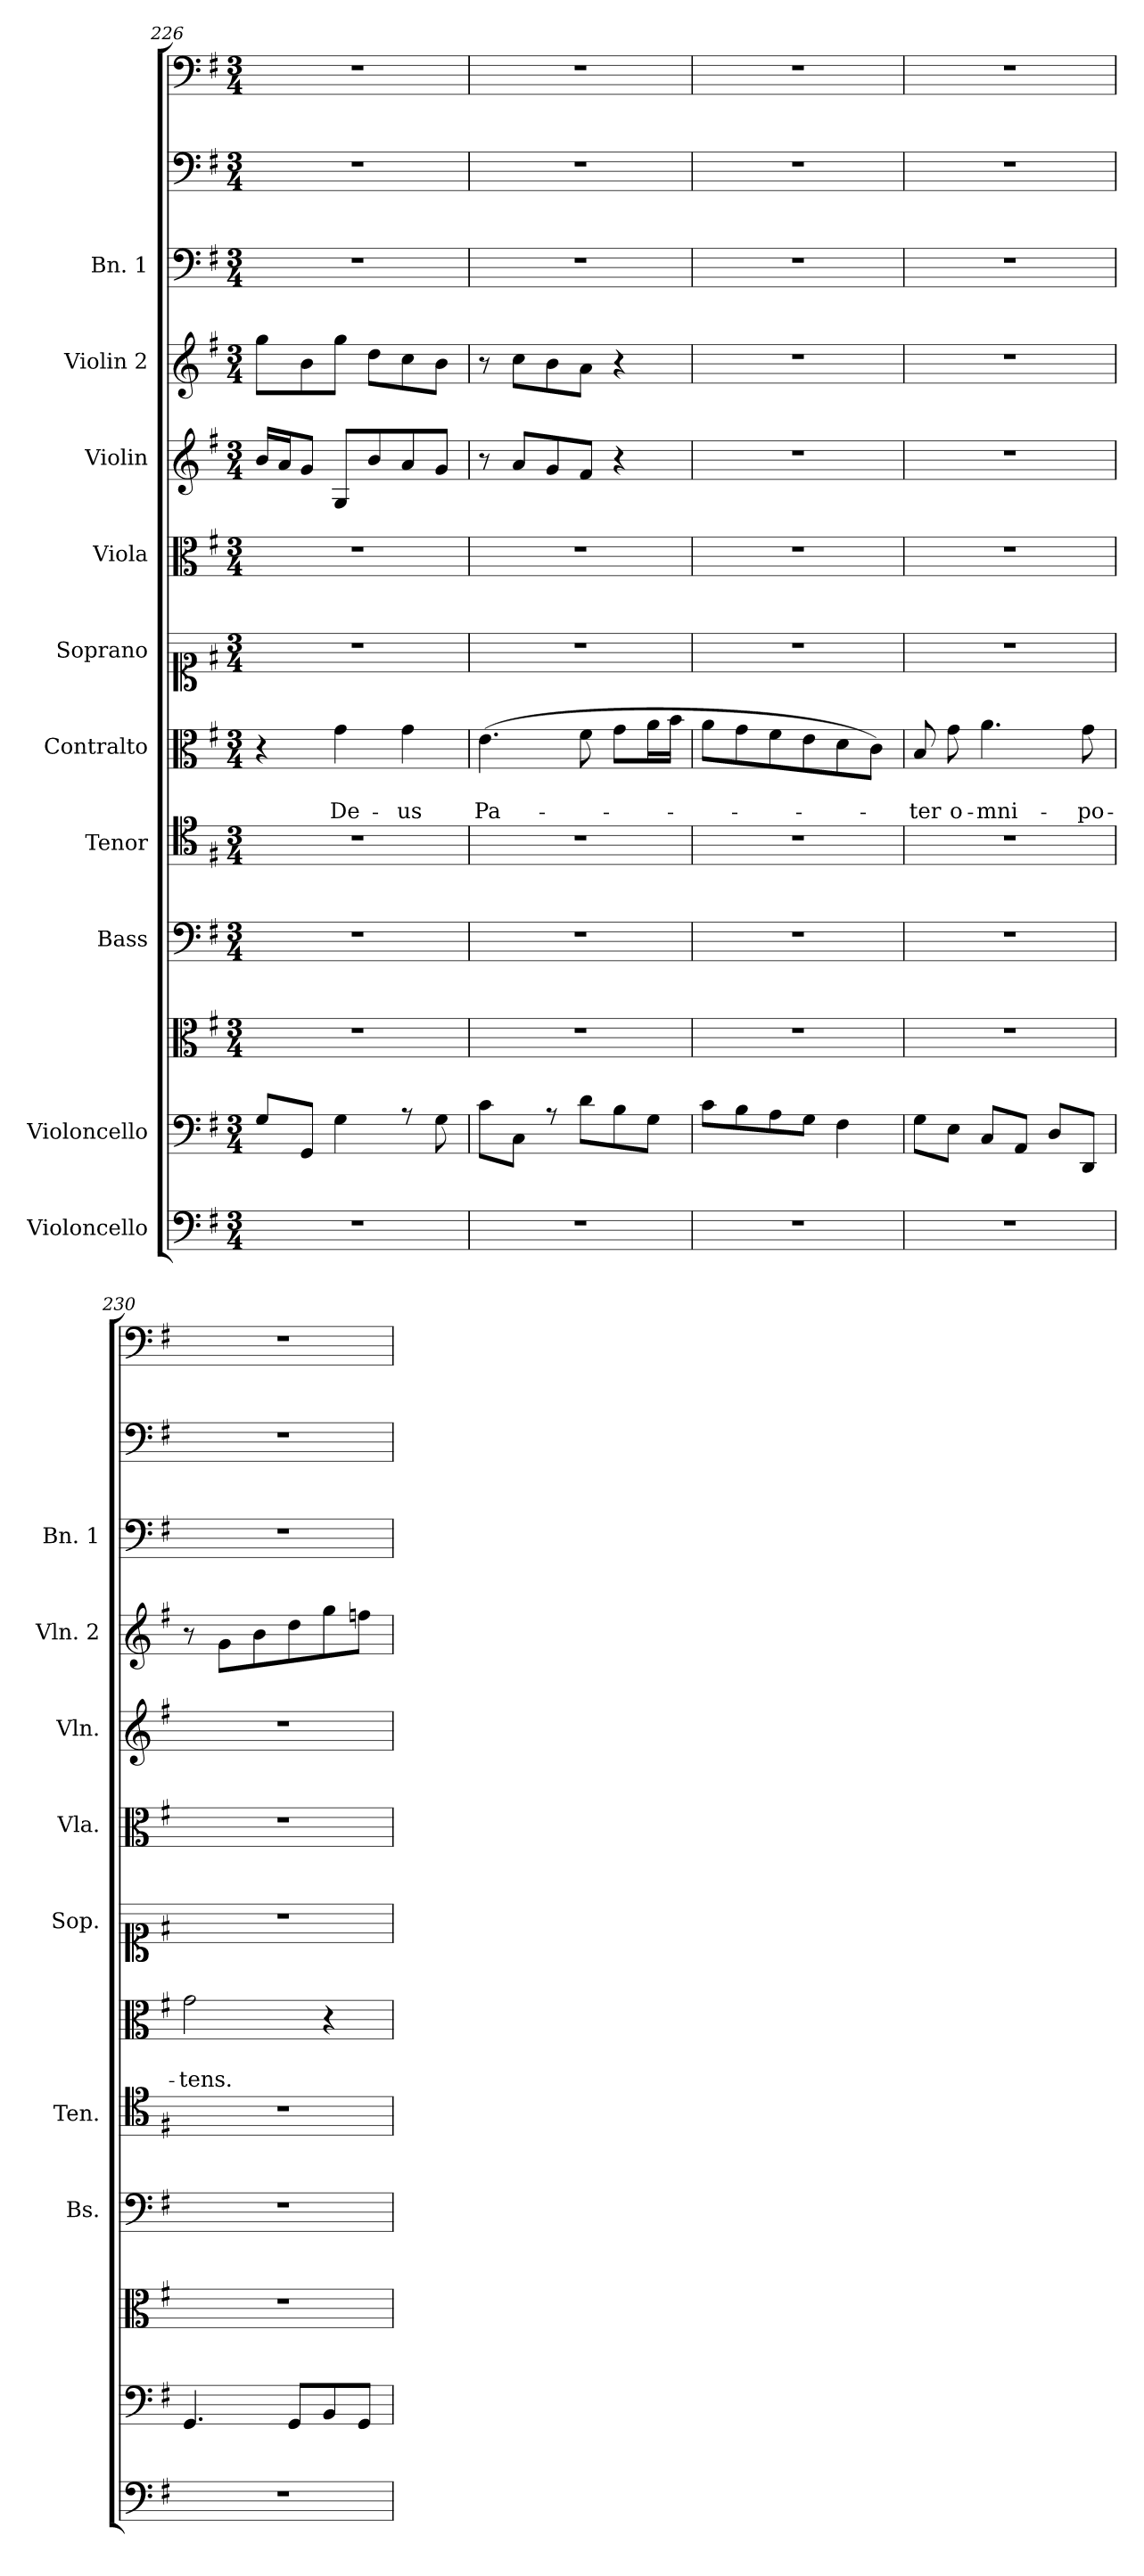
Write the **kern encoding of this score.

**kern	**kern	**kern	**kern	**kern	**kern	**text	**text	**kern	**kern	**kern	**kern	**kern	**kern	**kern
*part13	*part12	*part11	*part10	*part9	*part8	*part8	*part8	*part7	*part6	*part5	*part4	*part3	*part2	*part1
*staff13	*staff12	*staff11	*staff10	*staff9	*staff8	*staff8	*staff8	*staff7	*staff6	*staff5	*staff4	*staff3	*staff2	*staff1
*I"Violoncello	*I"Violoncello	*	*I"Bass	*I"Tenor	*I"Contralto	*	*	*I"Soprano	*I"Viola	*I"Violin	*I"Violin 2	*I"Bn. 1	*	*
*	*	*	*I'Bs.	*I'Ten.	*	*	*	*I'Sop.	*I'Vla.	*I'Vln.	*I'Vln. 2	*I'Bn. 1	*	*
*clefF4	*clefF4	*clefC3	*clefF4	*clefC4	*clefC3	*	*	*clefC1	*clefC3	*clefG2	*clefG2	*clefF4	*clefF4	*clefF4
*	*	*	*	*ITrd7c12	*	*	*	*	*	*	*	*	*	*
*k[f#]	*k[f#]	*k[f#]	*k[f#]	*k[f#]	*k[f#]	*	*	*k[f#]	*k[f#]	*k[f#]	*k[f#]	*k[f#]	*k[f#]	*k[f#]
*G:	*G:	*G:	*G:	*G:	*G:	*	*	*G:	*G:	*G:	*G:	*G:	*G:	*G:
*M3/4	*M3/4	*M3/4	*M3/4	*M3/4	*M3/4	*	*	*M3/4	*M3/4	*M3/4	*M3/4	*M3/4	*M3/4	*M3/4
=226	=226	=226	=226	=226	=226	=226	=226	=226	=226	=226	=226	=226	=226	=226
*	*^	*	*	*	*	*	*	*	*	*	*	*	*	*
!	!	!	!	!LO:N:vis=1	!LO:N:vis=1	!	!	!	!	!LO:N:vis=1	!	!	!LO:N:vis=1	!	!
2.r	8G/L	2.ryy	2.r	2.r	2.r	4r	.	.	2.r	2.r	16b/LL	8gg\L	2.r	2.r	2.r
.	.	.	.	.	.	.	.	.	.	.	16a/J	.	.	.	.
.	8GG/J	.	.	.	.	.	.	.	.	.	8g/J	8b\	.	.	.
!	!	!	!	!	!	!	!	!LO:LY:b	!	!	!	!	!	!	!
.	4G\	.	.	.	.	4g\	.	De-	.	.	8G/L	8gg\J	.	.	.
.	.	.	.	.	.	.	.	.	.	.	8b/	8dd\L	.	.	.
!	!	!	!	!	!	!	!	!LO:LY:b	!	!	!	!	!	!	!
.	8r	.	.	.	.	4g\	.	-us	.	.	8a/	8cc\	.	.	.
.	8G\	.	.	.	.	.	.	.	.	.	8g/J	8b\J	.	.	.
=227	=227	=227	=227	=227	=227	=227	=227	=227	=227	=227	=227	=227	=227	=227	=227
!	!	!	!	!LO:N:vis=1	!LO:N:vis=1	!	!	!LO:LY:b	!	!LO:N:vis=1	!	!	!LO:N:vis=1	!	!
2.r	8c\L	2.ryy	2.r	2.r	2.r	(>4.e\	.	Pa-	2.r	2.r	8r	8r	2.r	2.r	2.r
.	8C\J	.	.	.	.	.	.	.	.	.	8a/L	8cc\L	.	.	.
.	8r	.	.	.	.	.	.	.	.	.	8g/	8b\	.	.	.
.	8d\L	.	.	.	.	8f#\	.	.	.	.	8f#/J	8a\J	.	.	.
.	8B\	.	.	.	.	8g\L	.	.	.	.	4r	4r	.	.	.
.	8G\J	.	.	.	.	16a\L	.	.	.	.	.	.	.	.	.
.	.	.	.	.	.	16b\JJ	.	.	.	.	.	.	.	.	.
=228	=228	=228	=228	=228	=228	=228	=228	=228	=228	=228	=228	=228	=228	=228	=228
!	!	!	!	!LO:N:vis=1	!LO:N:vis=1	!	!	!	!	!LO:N:vis=1	!LO:N:vis=1	!LO:N:vis=1	!LO:N:vis=1	!	!
2.r	8c\L	2.ryy	2.r	2.r	2.r	8a\L	.	.	2.r	2.r	2.r	2.r	2.r	2.r	2.r
.	8B\	.	.	.	.	8g\	.	.	.	.	.	.	.	.	.
.	8A\	.	.	.	.	8f#\	.	.	.	.	.	.	.	.	.
.	8G\J	.	.	.	.	8e\	.	.	.	.	.	.	.	.	.
.	4F#\	.	.	.	.	8d\	.	.	.	.	.	.	.	.	.
.	.	.	.	.	.	8c\J)	.	.	.	.	.	.	.	.	.
=229	=229	=229	=229	=229	=229	=229	=229	=229	=229	=229	=229	=229	=229	=229	=229
!	!	!	!	!LO:N:vis=1	!LO:N:vis=1	!	!	!LO:LY:b	!	!LO:N:vis=1	!LO:N:vis=1	!LO:N:vis=1	!LO:N:vis=1	!	!
2.r	8G\L	2.ryy	2.r	2.r	2.r	8B/	.	-ter	2.r	2.r	2.r	2.r	2.r	2.r	2.r
!	!	!	!	!	!	!	!	!LO:LY:b	!	!	!	!	!	!	!
.	8E\J	.	.	.	.	8g\	.	o-	.	.	.	.	.	.	.
!	!	!	!	!	!	!	!	!LO:LY:b	!	!	!	!	!	!	!
.	8C/L	.	.	.	.	4.a\	.	-mni-	.	.	.	.	.	.	.
.	8AA/J	.	.	.	.	.	.	.	.	.	.	.	.	.	.
.	8D/L	.	.	.	.	.	.	.	.	.	.	.	.	.	.
!	!	!	!	!	!	!	!	!LO:LY:b	!	!	!	!	!	!	!
.	8DD/J	.	.	.	.	8g\	.	-po-	.	.	.	.	.	.	.
!!LO:PB:g=z
=230	=230	=230	=230	=230	=230	=230	=230	=230	=230	=230	=230	=230	=230	=230	=230
!	!	!	!	!LO:N:vis=1	!LO:N:vis=1	!	!	!LO:LY:b	!	!LO:N:vis=1	!LO:N:vis=1	!	!LO:N:vis=1	!	!
2.r	4.GG/	2.ryy	2.r	2.r	2.r	2g\	.	-tens.	2.r	2.r	2.r	8r	2.r	2.r	2.r
.	.	.	.	.	.	.	.	.	.	.	.	8g\L	.	.	.
.	.	.	.	.	.	.	.	.	.	.	.	8b\	.	.	.
.	8GG/L	.	.	.	.	.	.	.	.	.	.	8dd\	.	.	.
.	8BB/	.	.	.	.	4r	.	.	.	.	.	8gg\	.	.	.
.	8GG/J	.	.	.	.	.	.	.	.	.	.	8ffn\J	.	.	.
*	*v	*v	*	*	*	*	*	*	*	*	*	*	*	*	*
=	=	=	=	=	=	=	=	=	=	=	=	=	=	=
*-	*-	*-	*-	*-	*-	*-	*-	*-	*-	*-	*-	*-	*-	*-
